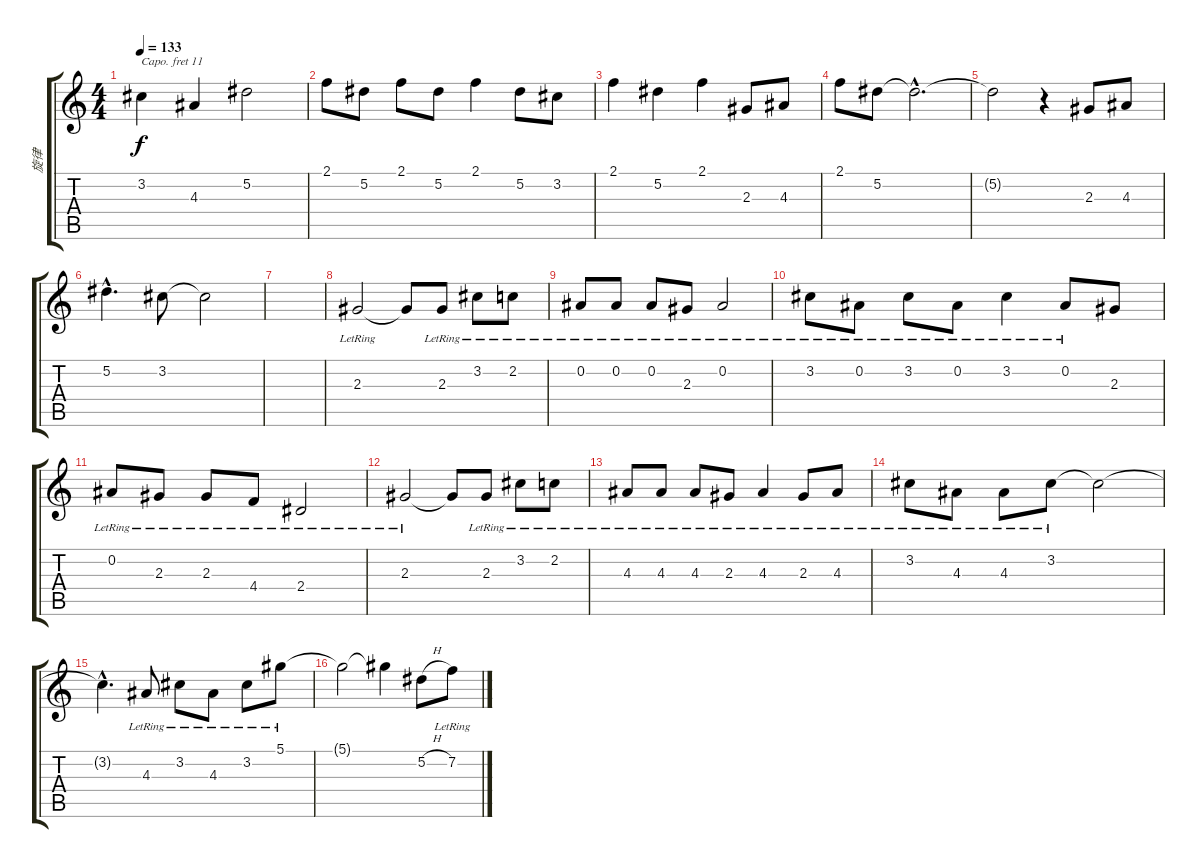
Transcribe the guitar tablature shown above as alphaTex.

\track ("旋律" "旋律") {instrument fx1rain}
\staff {score tabs}
\capo 11
\tuning (E4 B3 G3 D3 A2 E2) {hide}
\ts (4 4)
\tempo 133
\clef g2
\ks c
3.2.4{dy f} 4.3.4 5.2.2 |
2.1.8 5.2.8 2.1.8 5.2.8 2.1.4 5.2.8 3.2.8 |
2.1.4 5.2.4 2.1.4 2.3.8 4.3.8 |
2.1.8 5.2.8 5.2{hac t}.2{d} |
5.2{t}.2 r.4 2.3.8 4.3.8 |
5.2{hac}.4{d} 3.2.8 3.2{t}.2 |
|
2.3{lr}.2 2.3{t}.8 2.3{lr}.8 3.2{lr}.8 2.2{lr}.8 |
0.2{lr}.8 0.2{lr}.8 0.2{lr}.8 2.3{lr}.8 0.2{lr}.2 |
3.2{lr}.8 0.2{lr}.8 3.2{lr}.8 0.2{lr}.8 3.2{lr}.4 0.2{lr}.8 2.3.8 |
0.2{lr}.8 2.3{lr}.8 2.3{lr}.8 4.4{lr}.8 2.4{lr}.2 |
2.3{lr}.2 2.3{t}.8 2.3{lr}.8 3.2{lr}.8 2.2{lr}.8 |
4.3{lr}.8 4.3{lr}.8 4.3{lr}.8 2.3{lr}.8 4.3{lr}.4 2.3{lr}.8 4.3{lr}.8 |
3.2{lr}.8 4.3{lr}.8 4.3{lr}.8 3.2{lr}.8 3.2{t}.2 |
3.2{hac t}.4{d} 4.3{lr}.8 3.2{lr}.8 4.3{lr}.8 3.2{lr}.8 5.1{lr}.8 |
5.1{t}.2 5.1{t}.4 5.2{h}.8 7.2{lr}.8
